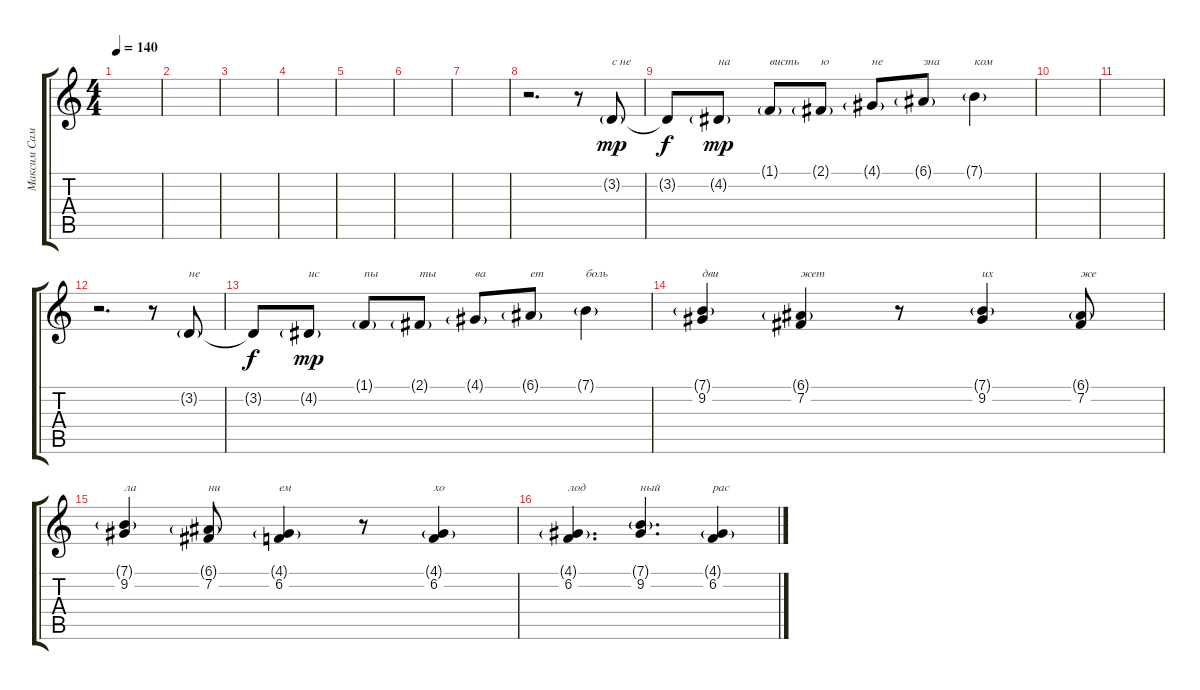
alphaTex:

\track ("Максим Самосват" "Максим Сам") {instrument bassoon}
\staff {score tabs}
\tuning (E4 B3 G3 D3 A2 E2) {hide}
\ts (4 4)
\tempo 140
\clef g2
\ks c
|
|
|
|
|
|
|
r.2{d volume 15} r.8 3.2{g}.8{txt "с не" dy mp} |
3.2{t}.8{dy f} 4.2{g}.8{txt "на" dy mp} 1.1{g}.8{txt "висть"} 2.1{g}.8{txt "ю"} 4.1{g}.8{txt "не"} 6.1{g}.8{txt "зна"} 7.1{g}.4{txt "ком"} |
|
|
r.2{d} r.8 3.2{g}.8{txt "не"} |
3.2{t}.8{dy f} 4.2{g}.8{txt "ис" dy mp} 1.1{g}.8{txt "пы"} 2.1{g}.8{txt "ты"} 4.1{g}.8{txt "ва"} 6.1{g}.8{txt "ет"} 7.1{g}.4{txt "боль"} |
(7.1{g} 9.2).4{txt "дви"} (6.1{g} 7.2).4{txt "жет"} r.8 (7.1{g} 9.2).4{txt "их"} (6.1{g} 7.2).8{txt "же"} |
(7.1{g} 9.2).4{txt "ла"} (6.1{g} 7.2).8{txt "ни"} (4.1{g} 6.2).4{txt "ем"} r.8 (4.1{g} 6.2).4{txt "хо"} |
(4.1{g} 6.2).4{d txt "лод"} (7.1{g} 9.2).4{d txt "ный"} (4.1{g} 6.2).4{txt "рас"}
